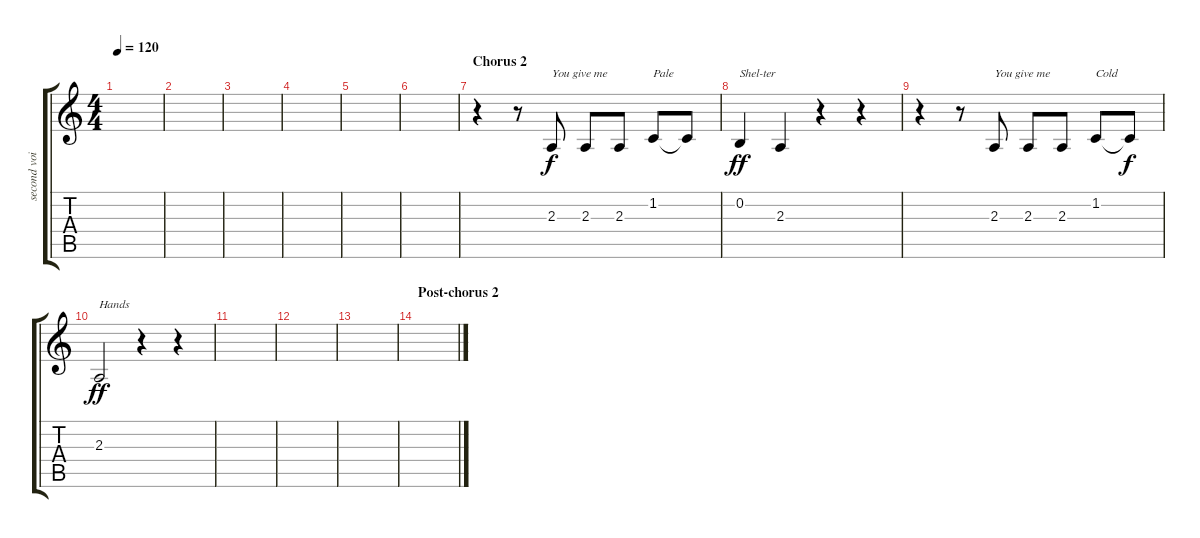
\track ("second voice" "second voi") {instrument voiceoohs}
\staff {score tabs}
\tuning (E4 B3 G3 D3 A2 E2) {hide}
\ts (4 4)
\tempo 120
\clef g2
\ks c
|
|
|
|
|
|
\section ("" "Chorus 2")
r.4 r.8 2.3.8{txt "You give me "} 2.3.8 2.3.8 1.2.8{txt "Pale"} 1.2{t}.8{dy f} |
0.2.4{txt "Shel-ter" dy ff} 2.3.4 r.4 r.4 |
r.4 r.8 2.3.8{txt "You give me "} 2.3.8 2.3.8 1.2.8{txt "Cold"} 1.2{t}.8{dy f} |
2.3.2{txt "Hands" dy ff} r.4 r.4 |
|
|
|
\section ("" "Post-chorus 2")
